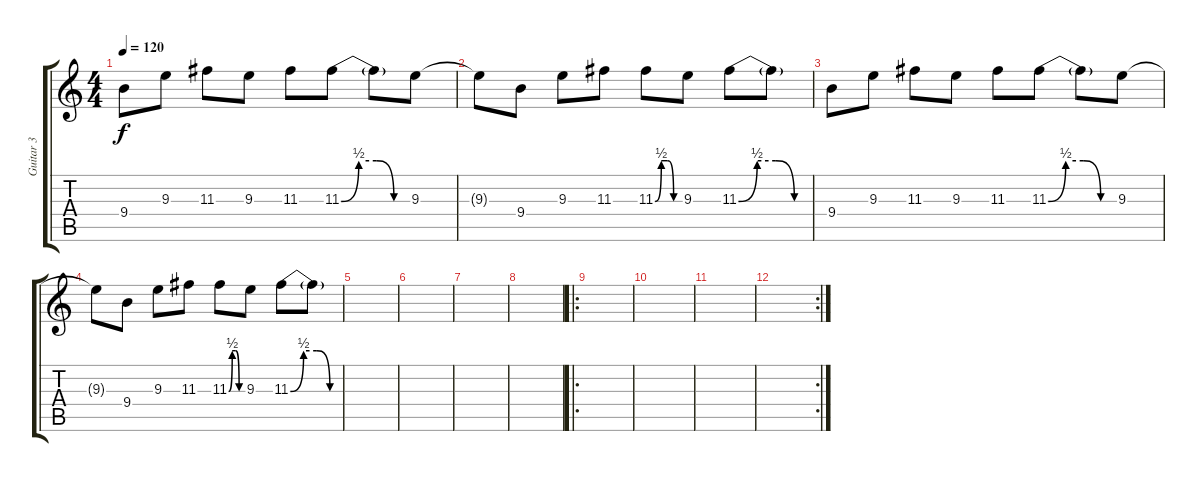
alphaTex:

\track ("Guitar 3" "Guitar 3") {instrument distortionguitar}
\staff {score tabs}
\tuning (E4 B3 G3 D3 A2 E2) {hide}
\ts (4 4)
\tempo 120
\clef g2
\ks c
9.4.8{dy f} 9.3.8 11.3.8 9.3.8 11.3.8 11.3{be (custom 0 0 15 2 30 2 45 0 60 0)}.8 11.3{t}.8 9.3.8 |
9.3{t}.8 9.4.8 9.3.8 11.3.8 11.3{be (custom 0 0 15 2 30 2 45 0 60 0)}.8 9.3.8 11.3{be (custom 0 0 15 2 30 2 45 0 60 0)}.8 11.3{t}.8 |
9.4.8 9.3.8 11.3.8 9.3.8 11.3.8 11.3{be (custom 0 0 15 2 30 2 45 0 60 0)}.8 11.3{t}.8 9.3.8 |
9.3{t}.8 9.4.8 9.3.8 11.3.8 11.3{be (custom 0 0 15 2 30 2 45 0 60 0)}.8 9.3.8 11.3{be (custom 0 0 15 2 30 2 45 0 60 0)}.8 11.3{t}.8 |
|
|
|
|
\ro
|
|
|
\rc 2
